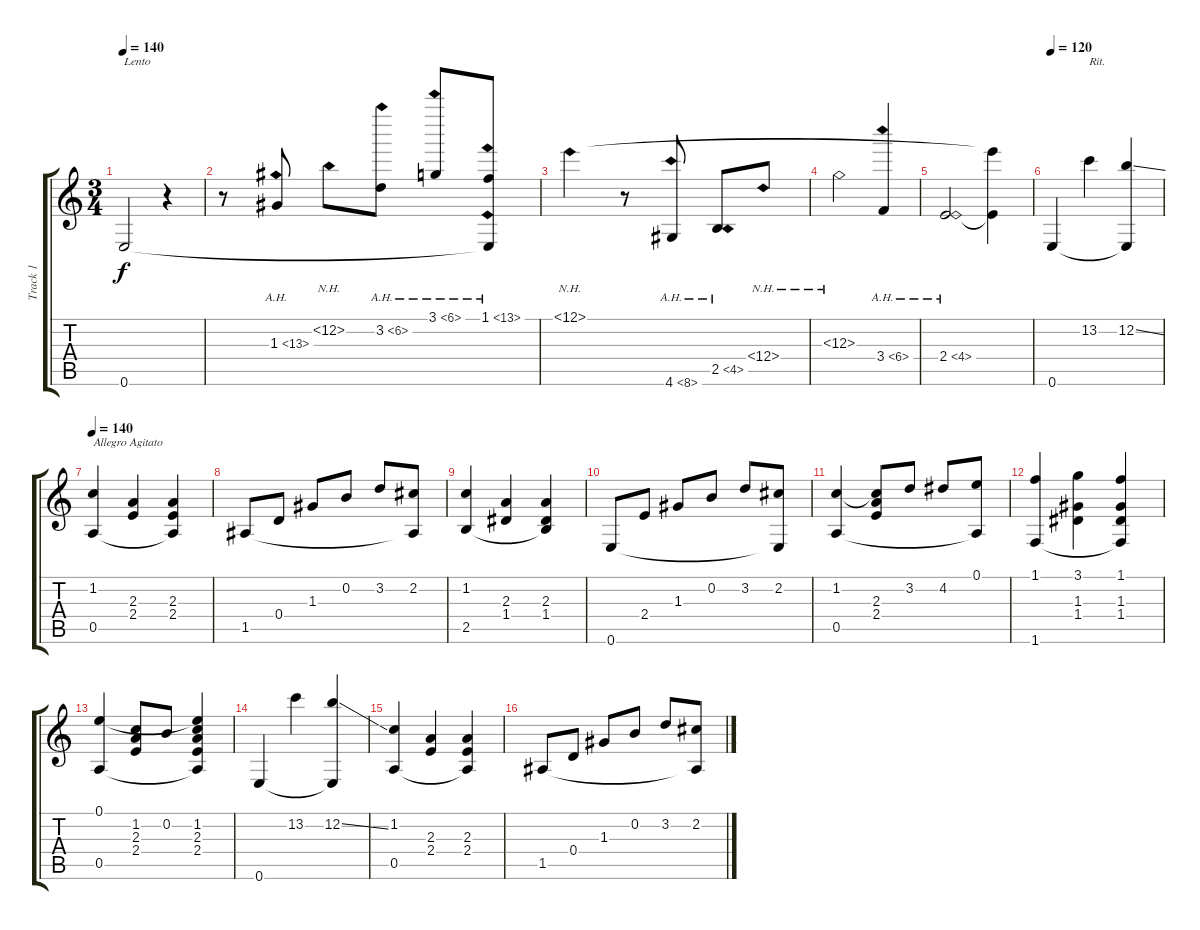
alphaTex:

\track ("Track 1" "Track 1") {instrument acousticguitarnylon}
\staff {score tabs}
\tuning (E4 B3 G3 D3 A2 E2) {hide}
\ts (3 4)
\tempo 140
\tempo 130
\tempo 140
\clef g2
\ks c
0.6.2{txt "Lento" dy f instrument acousticguitarnylon} r.4 |
r.8 1.3{ah 12}.8 12.2{nh}.8 3.2{ah 3}.8 3.1{ah 3}.8 (1.1{ah 12} 0.6{ah 12 t}).8 |
12.1{nh}.4 r.8 4.6{ah 4}.8 2.5{ah 2}.8 12.4{nh}.8 |
12.3{nh}.2 3.4{ah 3}.4 |
2.4{ah 2}.2 (12.1{t} 2.4{t}).4 |
\tempo 120
0.6.4 13.2.4{txt "Rit."} (12.2{ss} 0.6{t}).4 |
\tempo 140
(1.2 0.5).4{txt "Allegro Agitato"} (2.3 2.4).4 (2.3 2.4 0.5{t}).4 |
1.5.8 0.4.8 1.3.8 0.2.8 3.2.8 (2.2 1.5{t}).8 |
(1.2 2.5).4 (2.3 1.4).4 (2.3 1.4 2.5{t}).4 |
0.6.8 2.4.8 1.3.8 0.2.8 3.2.8 (2.2 0.6{t}).8 |
(1.2 0.5).4 (1.2{t} 2.3 2.4).8 3.2.8 4.2.8 (0.1 0.5{t}).8 |
(1.1 1.6).4 (3.1 1.3 1.4).4 (1.1 1.3 1.4 1.6{t}).4 |
(0.1 0.5).4 (1.2 2.3 2.4).8 0.2.8 (0.1{t} 1.2 2.3 2.4 0.5{t}).4 |
0.6.4 13.2.4 (12.2{ss} 0.6{t}).4 |
(1.2 0.5).4 (2.3 2.4).4 (2.3 2.4 0.5{t}).4 |
1.5.8 0.4.8 1.3.8 0.2.8 3.2.8 (2.2 1.5{t}).8
